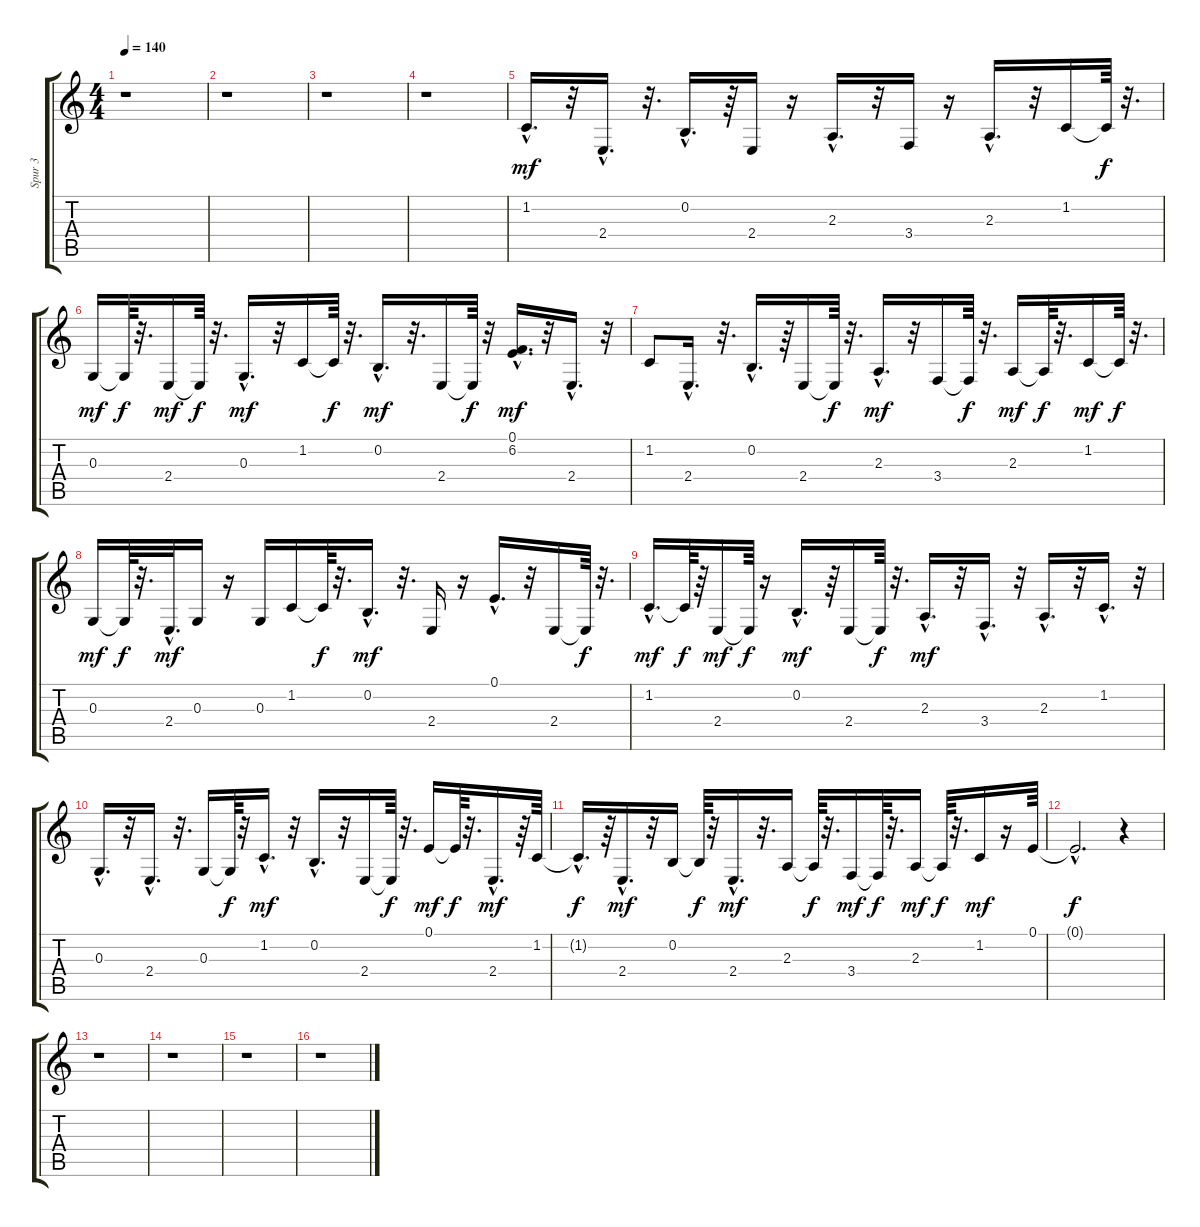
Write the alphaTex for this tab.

\track ("Spur 3" "Spur 3") {instrument lead8bassandlead}
\staff {score tabs}
\tuning (E4 B3 G3 D3 A2 E2) {hide}
\ts (4 4)
\tempo 140
\clef g2
\ks c
r.1{dy mf} |
r.1 |
r.1 |
r.1 |
1.2{hac}.16{d} r.32 2.4{hac}.16{d} r.32{d} 0.2{hac}.16{d} r.64 2.4.16 r.16 2.3{hac}.16{d} r.32 3.4.16 r.16 2.3{hac}.16{d} r.32 1.2.16 1.2{t}.64{dy f} r.32{d} |
0.3.16{dy mf} 0.3{t}.64{dy f} r.32{d} 2.4.16{dy mf} 2.4{t}.64{dy f} r.32{d} 0.3{hac}.16{d dy mf} r.32 1.2.16 1.2{t}.64{dy f} r.32{d} 0.2{hac}.16{d dy mf} r.32{d} 2.4.16 2.4{t}.64{dy f} r.32 (0.1{hac} 6.2).16{d dy mf} r.32 2.4{hac}.16{d} r.32 |
1.2.8 2.4{hac}.16{d} r.32{d} 0.2{hac}.16{d} r.64 2.4.16 2.4{t}.64{dy f} r.32{d} 2.3{hac}.16{d dy mf} r.32 3.4.16 3.4{t}.64{dy f} r.32{d} 2.3.16{dy mf} 2.3{t}.64{dy f} r.32{d} 1.2.16{dy mf} 1.2{t}.64{dy f} r.32{d} |
0.3.16{dy mf} 0.3{t}.64{dy f} r.32{d} 2.4{hac}.32{d dy mf} 0.3.16 r.16 0.3.16 1.2.16 1.2{t}.64{dy f} r.32{d} 0.2{hac}.16{d dy mf} r.32{d} 2.4.16 r.16 0.1{hac}.16{d} r.32 2.4.16 2.4{t}.64{dy f} r.32{d} |
1.2{hac}.16{d dy mf} 1.2{t}.64{dy f} r.64 2.4.16{dy mf} 2.4{t}.64{dy f} r.16 0.2{hac}.16{d dy mf} r.64 2.4.16 2.4{t}.64{dy f} r.32{d} 2.3{hac}.16{d dy mf} r.32 3.4{hac}.16{d} r.32 2.3{hac}.16{d} r.32 1.2{hac}.16{d} r.32 |
0.3{hac}.16{d} r.32 2.4{hac}.16{d} r.32{d} 0.3.16 0.3{t}.64{dy f} r.32 1.2{hac}.16{d dy mf} r.32 0.2{hac}.16{d} r.32 2.4.16 2.4{t}.64{dy f} r.32{d} 0.1.16{dy mf} 0.1{t}.64{dy f} r.32{d} 2.4{hac}.16{d dy mf} r.64 1.2.64 |
1.2{hac t}.16{d dy f} r.64 2.4{hac}.16{d dy mf} r.32 0.2.16 0.2{t}.64{dy f} r.32 2.4{hac}.16{d dy mf} r.32{d} 2.3.16 2.3{t}.64{dy f} r.32{d} 3.4.16{dy mf} 3.4{t}.64{dy f} r.32{d} 2.3.16{dy mf} 2.3{t}.64{dy f} r.32{d} 1.2.16{dy mf} r.16 0.1.64 |
0.1{hac t}.2{d dy f} r.4 |
r.1 |
r.1 |
r.1 |
r.1
